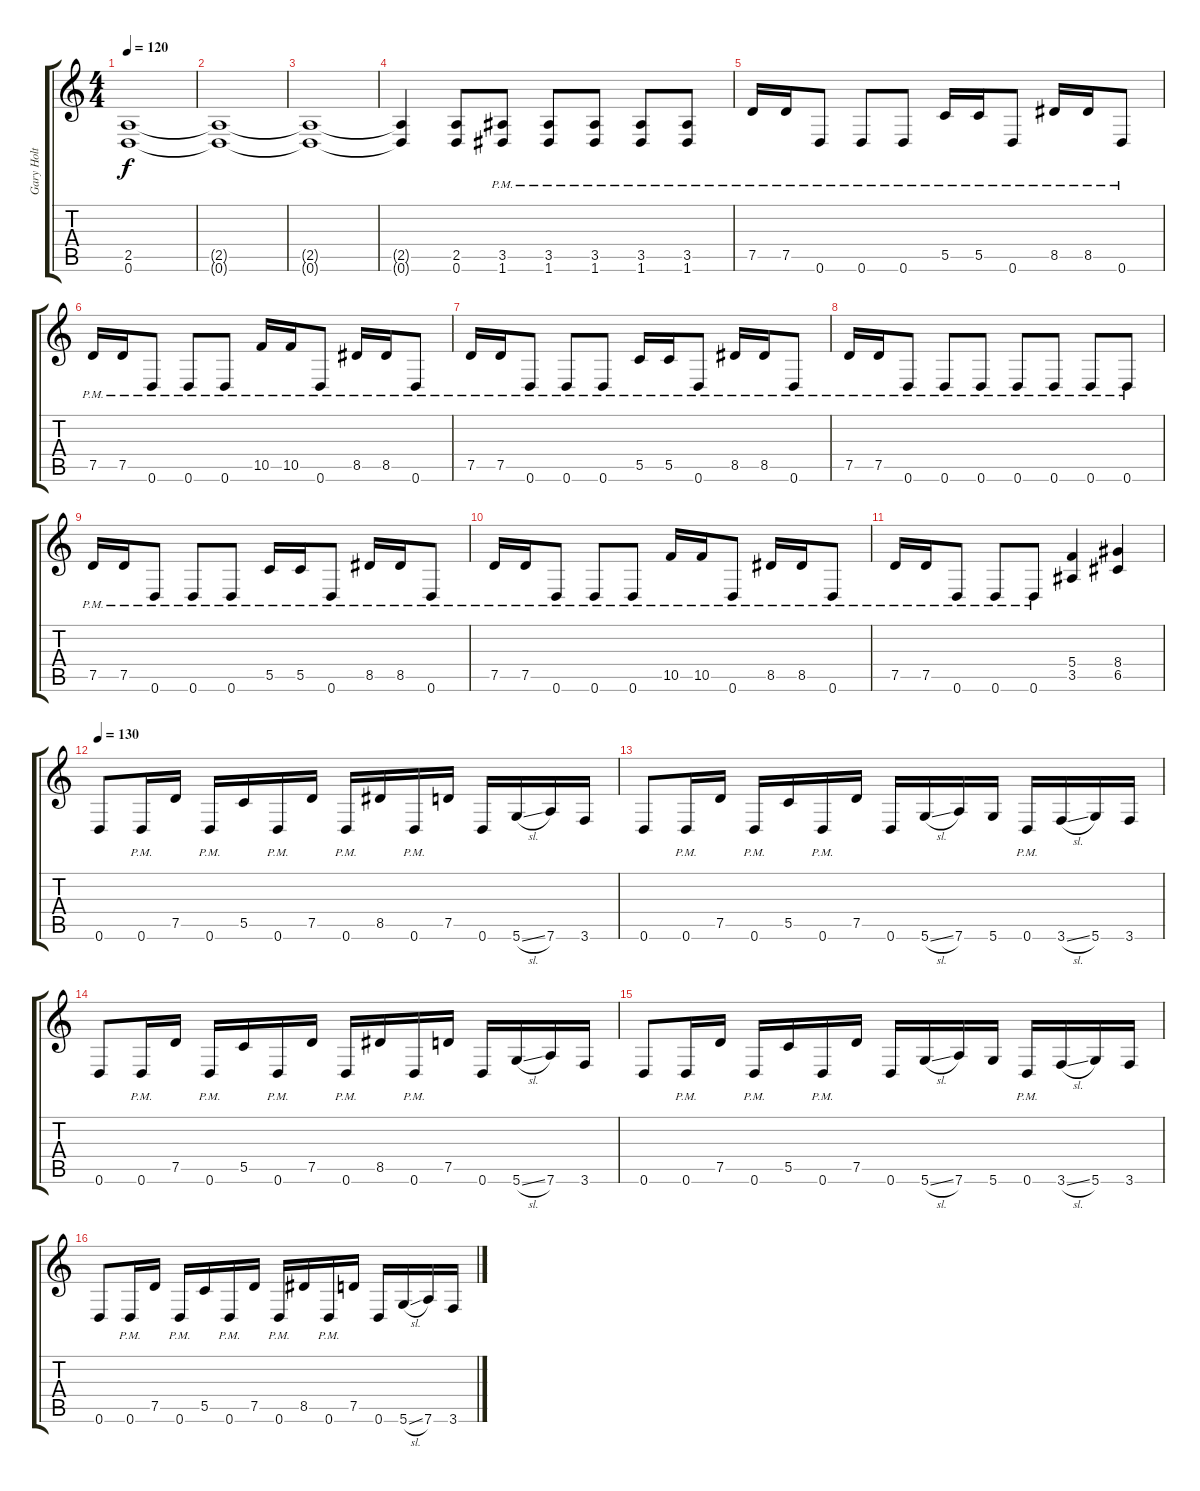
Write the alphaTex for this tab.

\track ("Gary Holt" "Gary Holt") {instrument distortionguitar}
\staff {score tabs}
\tuning (D4 A3 F3 C3 G2 D2) {hide}
\ts (4 4)
\tempo 120
\clef g2
\ks c
(2.5 0.6).1{dy f} |
(2.5{t} 0.6{t}).1 |
(2.5{t} 0.6{t}).1 |
(2.5{t} 0.6{t}).4 (2.5 0.6).8 (3.5{pm} 1.6{pm}).8 (3.5{pm} 1.6{pm}).8 (3.5{pm} 1.6{pm}).8 (3.5{pm} 1.6{pm}).8 (3.5{pm} 1.6{pm}).8 |
7.5{pm}.16 7.5{pm}.16 0.6{pm}.8 0.6{pm}.8 0.6{pm}.8 5.5{pm}.16 5.5{pm}.16 0.6{pm}.8 8.5{pm}.16 8.5{pm}.16 0.6{pm}.8 |
7.5{pm}.16 7.5{pm}.16 0.6{pm}.8 0.6{pm}.8 0.6{pm}.8 10.5{pm}.16 10.5{pm}.16 0.6{pm}.8 8.5{pm}.16 8.5{pm}.16 0.6{pm}.8 |
7.5{pm}.16 7.5{pm}.16 0.6{pm}.8 0.6{pm}.8 0.6{pm}.8 5.5{pm}.16 5.5{pm}.16 0.6{pm}.8 8.5{pm}.16 8.5{pm}.16 0.6{pm}.8 |
7.5{pm}.16 7.5{pm}.16 0.6{pm}.8 0.6{pm}.8 0.6{pm}.8 0.6{pm}.8 0.6{pm}.8 0.6{pm}.8 0.6{pm}.8 |
7.5{pm}.16 7.5{pm}.16 0.6{pm}.8 0.6{pm}.8 0.6{pm}.8 5.5{pm}.16 5.5{pm}.16 0.6{pm}.8 8.5{pm}.16 8.5{pm}.16 0.6{pm}.8 |
7.5{pm}.16 7.5{pm}.16 0.6{pm}.8 0.6{pm}.8 0.6{pm}.8 10.5{pm}.16 10.5{pm}.16 0.6{pm}.8 8.5{pm}.16 8.5{pm}.16 0.6{pm}.8 |
7.5{pm}.16 7.5{pm}.16 0.6{pm}.8 0.6{pm}.8 0.6{pm}.8 (5.4 3.5).4 (8.4 6.5).4 |
\tempo 130
0.6.8 0.6{pm}.16 7.5.16 0.6{pm}.16 5.5.16 0.6{pm}.16 7.5.16 0.6{pm}.16 8.5.16 0.6{pm}.16 7.5.16 0.6.16 5.6{sl}.16 7.6.16 3.6.16 |
0.6.8 0.6{pm}.16 7.5.16 0.6{pm}.16 5.5.16 0.6{pm}.16 7.5.16 0.6.16 5.6{sl}.16 7.6.16 5.6.16 0.6{pm}.16 3.6{sl}.16 5.6.16 3.6.16 |
0.6.8 0.6{pm}.16 7.5.16 0.6{pm}.16 5.5.16 0.6{pm}.16 7.5.16 0.6{pm}.16 8.5.16 0.6{pm}.16 7.5.16 0.6.16 5.6{sl}.16 7.6.16 3.6.16 |
0.6.8 0.6{pm}.16 7.5.16 0.6{pm}.16 5.5.16 0.6{pm}.16 7.5.16 0.6.16 5.6{sl}.16 7.6.16 5.6.16 0.6{pm}.16 3.6{sl}.16 5.6.16 3.6.16 |
0.6.8 0.6{pm}.16 7.5.16 0.6{pm}.16 5.5.16 0.6{pm}.16 7.5.16 0.6{pm}.16 8.5.16 0.6{pm}.16 7.5.16 0.6.16 5.6{sl}.16 7.6.16 3.6.16
